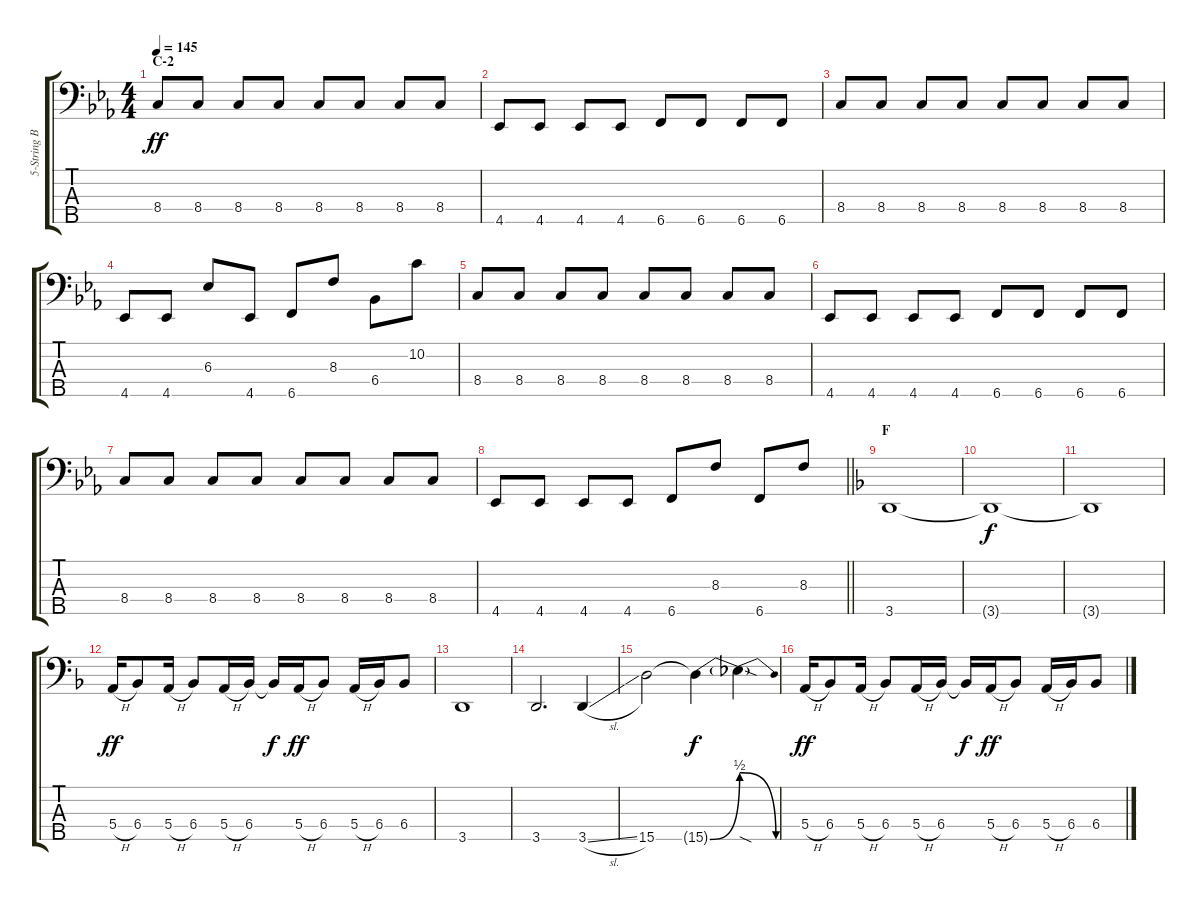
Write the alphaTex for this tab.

\track ("5-String Bass" "5-String B") {instrument electricbasspick}
\staff {score tabs}
\tuning (G2 D2 A1 E1 B0) {hide}
\ts (4 4)
\section ("" "C-2")
\tempo 145
\clef f4
\ks eb
8.4.8{dy ff} 8.4.8 8.4.8 8.4.8 8.4.8 8.4.8 8.4.8 8.4.8 |
4.5.8 4.5.8 4.5.8 4.5.8 6.5.8 6.5.8 6.5.8 6.5.8 |
8.4.8 8.4.8 8.4.8 8.4.8 8.4.8 8.4.8 8.4.8 8.4.8 |
4.5.8 4.5.8 6.3.8 4.5.8 6.5.8 8.3.8 6.4.8 10.2.8 |
8.4.8 8.4.8 8.4.8 8.4.8 8.4.8 8.4.8 8.4.8 8.4.8 |
4.5.8 4.5.8 4.5.8 4.5.8 6.5.8 6.5.8 6.5.8 6.5.8 |
8.4.8 8.4.8 8.4.8 8.4.8 8.4.8 8.4.8 8.4.8 8.4.8 |
\barLineRight lightlight
4.5.8 4.5.8 4.5.8 4.5.8 6.5.8 8.3.8 6.5.8 8.3.8 |
\section ("" "F")
\ks f
3.5.1 |
3.5{t}.1{dy f} |
3.5{t}.1 |
5.4{h}.16{dy ff} 6.4.8 5.4{h}.16 6.4.8 5.4{h}.16 6.4.16 6.4{t}.16{dy f} 5.4{h}.16{dy ff} 6.4.8 5.4{h}.16 6.4.16 6.4.8 |
3.5.1 |
3.5.2{d} 3.5{sl}.4 |
15.5.2 15.5{be (bend 0 0 60 2) t}.4{dy f} 15.5{be (release 0 2 60 0) sod t}.4 |
5.4{h}.16{dy ff} 6.4.8 5.4{h}.16 6.4.8 5.4{h}.16 6.4.16 6.4{t}.16{dy f} 5.4{h}.16{dy ff} 6.4.8 5.4{h}.16 6.4.16 6.4.8
